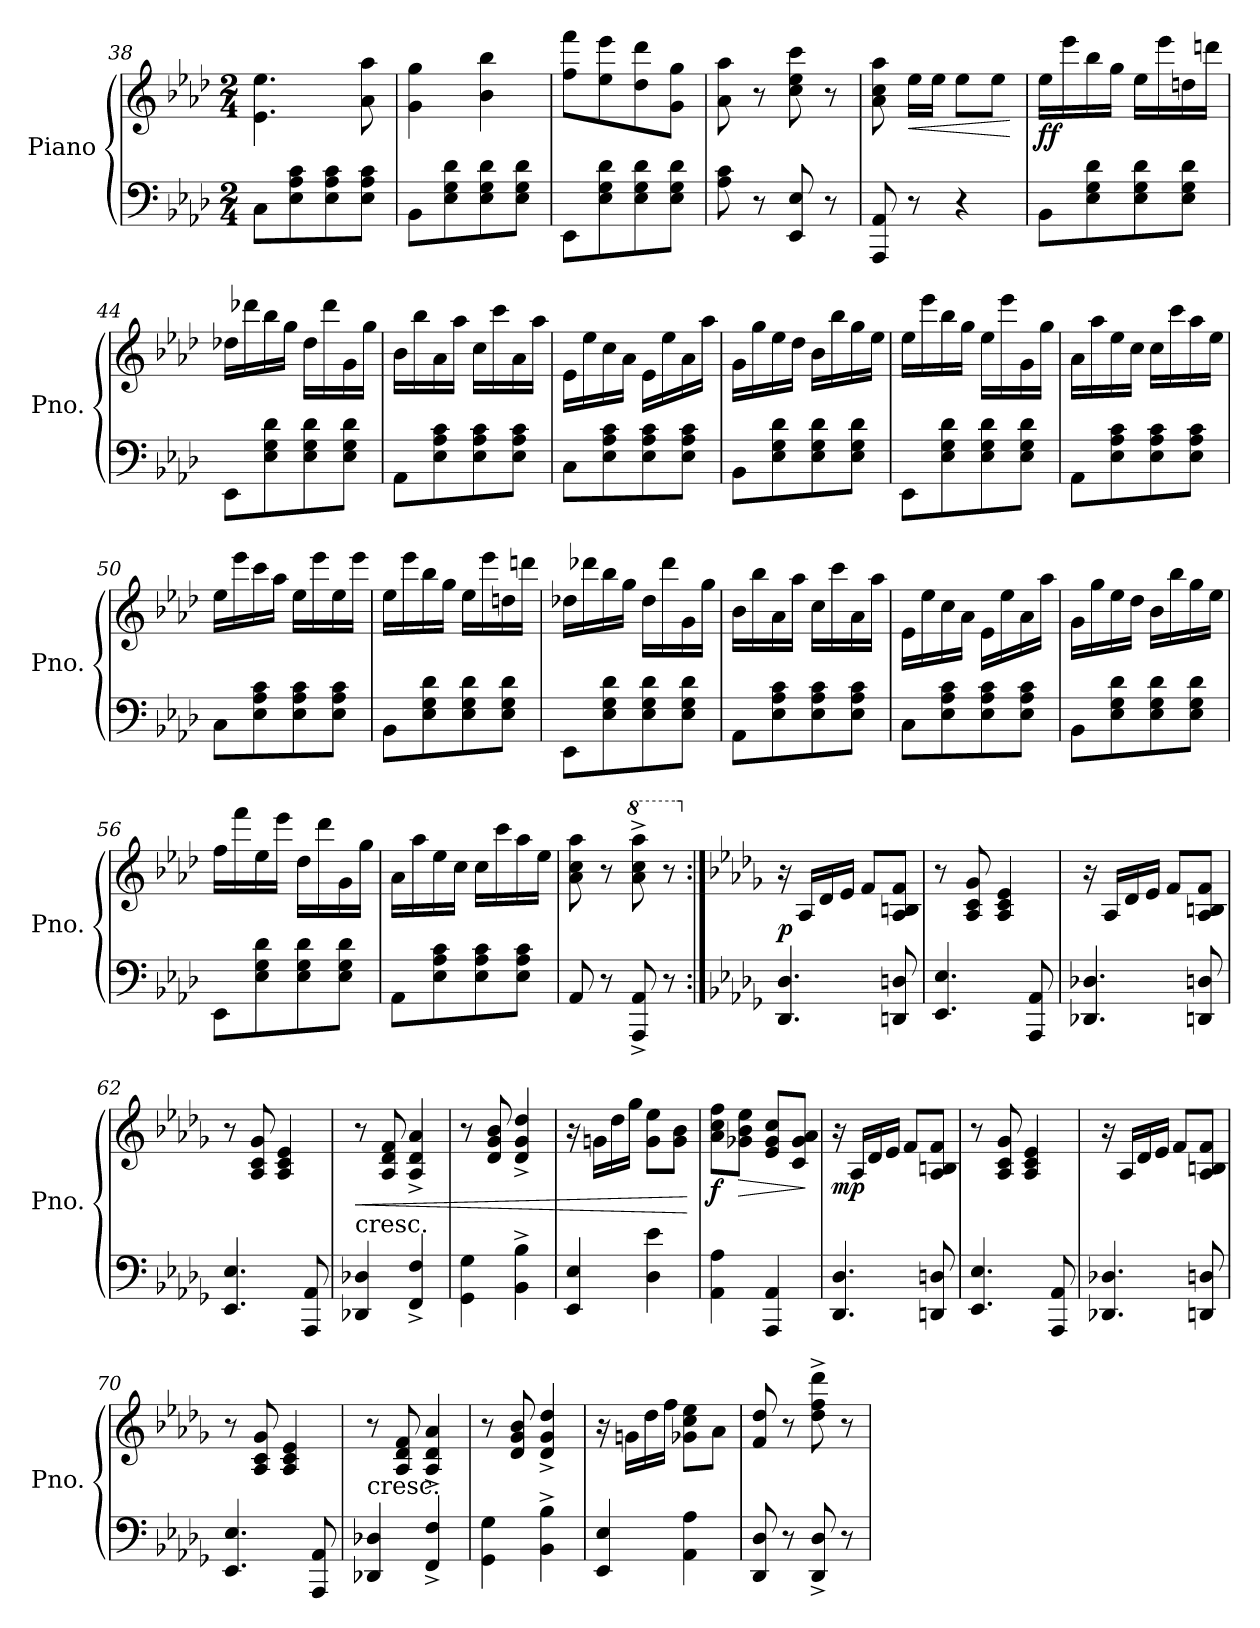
**kern	**kern	**dynam
*part1	*part1	*part1
*staff2	*staff1	*staff1/2
*I"Piano	*	*
*I'Pno.	*	*
*clefF4	*clefG2	*
*k[b-e-a-d-]	*k[b-e-a-d-]	*
*M2/4	*M2/4	*
=38	=38	=38
8C\L	4.e-\ 4.ee-\	.
8E-\ 8A-\ 8c\	.	.
8E-\ 8A-\ 8c\	.	.
8E-\ 8A-\ 8c\J	8a-\ 8aa-\	.
=39	=39	=39
8BB-\L	4g\ 4gg\	.
8E-\ 8G\ 8d-\	.	.
8E-\ 8G\ 8d-\	4b-\ 4bb-\	.
8E-\ 8G\ 8d-\J	.	.
=40	=40	=40
8EE-\L	8ff\ 8fff\L	.
8E-\ 8G\ 8d-\	8ee-\ 8eee-\	.
8E-\ 8G\ 8d-\	8dd-\ 8ddd-\	.
8E-\ 8G\ 8d-\J	8g\ 8gg\J	.
!!LO:LB:g=z
=41	=41	=41
8A-\ 8c\	8a-\ 8aa-\	.
8r	8r	.
8EE-/ 8E-/	8cc\ 8ee-\ 8ccc\	.
8r	8r	.
=42	=42	=42
8AAA-/ 8AA-/	8a-\ 8cc\ 8aa-\	.
!	!	!LO:HP:b
8r	16ee-\LL	<
.	16ee-\JJ	.
4r	8ee-\L	.
.	8ee-\J	.
.	.	[
=43	=43	=43
!	!	!LO:DY:b
8BB-\L	16ee-\LL	ff
.	16eee-\	.
8E-\ 8G\ 8d-\	16bb-\	.
.	16gg\JJ	.
8E-\ 8G\ 8d-\	16ee-\LL	.
.	16eee-\	.
8E-\ 8G\ 8d-\J	16ddn\	.
.	16dddn\JJ	.
=44	=44	=44
8EE-\L	16dd-X\LL	.
.	16ddd-X\	.
8E-\ 8G\ 8d-\	16bb-\	.
.	16gg\JJ	.
8E-\ 8G\ 8d-\	16dd-\LL	.
.	16ddd-\	.
8E-\ 8G\ 8d-\J	16g\	.
.	16gg\JJ	.
=45	=45	=45
8AA-\L	16b-\LL	.
.	16bb-\	.
8E-\ 8A-\ 8c\	16a-\	.
.	16aa-\JJ	.
8E-\ 8A-\ 8c\	16cc\LL	.
.	16ccc\	.
8E-\ 8A-\ 8c\J	16a-\	.
.	16aa-\JJ	.
!!LO:LB:g=z
=46	=46	=46
8C\L	16e-\LL	.
.	16ee-\	.
8E-\ 8A-\ 8c\	16cc\	.
.	16a-\JJ	.
8E-\ 8A-\ 8c\	16e-\LL	.
.	16ee-\	.
8E-\ 8A-\ 8c\J	16a-\	.
.	16aa-\JJ	.
=47	=47	=47
8BB-\L	16g\LL	.
.	16gg\	.
8E-\ 8G\ 8d-\	16ee-\	.
.	16dd-\JJ	.
8E-\ 8G\ 8d-\	16b-\LL	.
.	16bb-\	.
8E-\ 8G\ 8d-\J	16gg\	.
.	16ee-\JJ	.
=48	=48	=48
8EE-\L	16ee-\LL	.
.	16eee-\	.
8E-\ 8G\ 8d-\	16bb-\	.
.	16gg\JJ	.
8E-\ 8G\ 8d-\	16ee-\LL	.
.	16eee-\	.
8E-\ 8G\ 8d-\J	16g\	.
.	16gg\JJ	.
=49	=49	=49
8AA-\L	16a-\LL	.
.	16aa-\	.
8E-\ 8A-\ 8c\	16ee-\	.
.	16cc\JJ	.
8E-\ 8A-\ 8c\	16cc\LL	.
.	16ccc\	.
8E-\ 8A-\ 8c\J	16aa-\	.
.	16ee-\JJ	.
!!LO:LB:g=z
=50	=50	=50
8C\L	16ee-\LL	.
.	16eee-\	.
8E-\ 8A-\ 8c\	16ccc\	.
.	16aa-\JJ	.
8E-\ 8A-\ 8c\	16ee-\LL	.
.	16eee-\	.
8E-\ 8A-\ 8c\J	16ee-\	.
.	16eee-\JJ	.
=51	=51	=51
8BB-\L	16ee-\LL	.
.	16eee-\	.
8E-\ 8G\ 8d-\	16bb-\	.
.	16gg\JJ	.
8E-\ 8G\ 8d-\	16ee-\LL	.
.	16eee-\	.
8E-\ 8G\ 8d-\J	16ddn\	.
.	16dddn\JJ	.
=52	=52	=52
8EE-\L	16dd-X\LL	.
.	16ddd-X\	.
8E-\ 8G\ 8d-\	16bb-\	.
.	16gg\JJ	.
8E-\ 8G\ 8d-\	16dd-\LL	.
.	16ddd-\	.
8E-\ 8G\ 8d-\J	16g\	.
.	16gg\JJ	.
=53	=53	=53
8AA-\L	16b-\LL	.
.	16bb-\	.
8E-\ 8A-\ 8c\	16a-\	.
.	16aa-\JJ	.
8E-\ 8A-\ 8c\	16cc\LL	.
.	16ccc\	.
8E-\ 8A-\ 8c\J	16a-\	.
.	16aa-\JJ	.
!!LO:PB:g=z
=54	=54	=54
8C\L	16e-\LL	.
.	16ee-\	.
8E-\ 8A-\ 8c\	16cc\	.
.	16a-\JJ	.
8E-\ 8A-\ 8c\	16e-\LL	.
.	16ee-\	.
8E-\ 8A-\ 8c\J	16a-\	.
.	16aa-\JJ	.
=55	=55	=55
8BB-\L	16g\LL	.
.	16gg\	.
8E-\ 8G\ 8d-\	16ee-\	.
.	16dd-\JJ	.
8E-\ 8G\ 8d-\	16b-\LL	.
.	16bb-\	.
8E-\ 8G\ 8d-\J	16gg\	.
.	16ee-\JJ	.
=56	=56	=56
8EE-\L	16ff\LL	.
.	16fff\	.
8E-\ 8G\ 8d-\	16ee-\	.
.	16eee-\JJ	.
8E-\ 8G\ 8d-\	16dd-\LL	.
.	16ddd-\	.
8E-\ 8G\ 8d-\J	16g\	.
.	16gg\JJ	.
=57	=57	=57
8AA-\L	16a-\LL	.
.	16aa-\	.
8E-\ 8A-\ 8c\	16ee-\	.
.	16cc\JJ	.
8E-\ 8A-\ 8c\	16cc\LL	.
.	16ccc\	.
8E-\ 8A-\ 8c\J	16aa-\	.
.	16ee-\JJ	.
=58	=58	=58
8AA-/	8a-\ 8cc\ 8aa-\	.
8r	8r	.
*	*8va	*
8AAA-/^ 8AA-/^	8aa-\^ 8ccc\^ 8aaa-\^	.
8r	8r	.
!!LO:LB:g=z
=59:|!	=59:|!	=59:|!
*k[b-e-a-d-g-]	*k[b-e-a-d-g-]	*
*	*X8va	*
!	!	!LO:DY:b
4.DD-/ 4.D-/	16r	p
.	16A-/LL	.
.	16d-/	.
.	16e-/JJ	.
.	8f/L	.
8DDn/ 8Dn/	8A-/ 8Bn/ 8f/J	.
=60	=60	=60
4.EE-/ 4.E-/	8r	.
.	8A-/ 8c/ 8g-/	.
.	4A-/ 4c/ 4e-/	.
8AAA-/ 8AA-/	.	.
=61	=61	=61
4.DD-X/ 4.D-X/	16r	.
.	16A-/LL	.
.	16d-/	.
.	16e-/JJ	.
.	8f/L	.
8DDn/ 8Dn/	8A-/ 8Bn/ 8f/J	.
=62	=62	=62
4.EE-/ 4.E-/	8r	.
.	8A-/ 8c/ 8g-/	.
.	4A-/ 4c/ 4e-/	.
8AAA-/ 8AA-/	.	.
=63	=63	=63
!	!LO:TX:b:t=cresc.	!
!	!	!LO:HP:b
4DD-X/ 4D-X/	8r	<
.	8A-/ 8d-/ 8f/	.
4FF/^ 4F/^	4A-/^ 4d-/^ 4a-/^	.
=64	=64	=64
4GG-\ 4G-\	8r	.
.	8d-/ 8g-/ 8b-/	.
4BB-\^ 4B-\^	4d-/^ 4g-/^ 4dd-/^	.
!!LO:LB:g=z
=65	=65	=65
4EE-/ 4E-/	16r	.
.	16gn\LL	.
.	16dd-\	.
.	16gg-\JJ	.
4D-\ 4e-\	8g\ 8ee-\L	.
.	8g\ 8b-\J	.
.	.	[
=66	=66	=66
!	!	!LO:DY:b
4AA-\ 4A-\	8a-\ 8cc\ 8ff\L	f
!	!	!LO:HP:b
.	8g-X\ 8b-\ 8ee-\J	>
4AAA-/ 4AA-/	8e-/ 8g-/ 8cc/L	.
.	8c/ 8g-/ 8a-/J	.
.	.	]
=67	=67	=67
!	!	!LO:DY:b
4.DD-/ 4.D-/	16r	mp
.	16A-/LL	.
.	16d-/	.
.	16e-/JJ	.
.	8f/L	.
8DDn/ 8Dn/	8A-/ 8Bn/ 8f/J	.
=68	=68	=68
4.EE-/ 4.E-/	8r	.
.	8A-/ 8c/ 8g-/	.
.	4A-/ 4c/ 4e-/	.
8AAA-/ 8AA-/	.	.
=69	=69	=69
4.DD-X/ 4.D-X/	16r	.
.	16A-/LL	.
.	16d-/	.
.	16e-/JJ	.
.	8f/L	.
8DDn/ 8Dn/	8A-/ 8Bn/ 8f/J	.
!!LO:LB:g=z
=70	=70	=70
4.EE-/ 4.E-/	8r	.
.	8A-/ 8c/ 8g-/	.
.	4A-/ 4c/ 4e-/	.
8AAA-/ 8AA-/	.	.
=71	=71	=71
!	!LO:TX:b:t=cresc.	!
4DD-X/ 4D-X/	8r	.
.	8A-/ 8d-/ 8f/	.
4FF/^ 4F/^	4A-/^ 4d-/^ 4a-/^	.
=72	=72	=72
4GG-\ 4G-\	8r	.
.	8d-/ 8g-/ 8b-/	.
4BB-\^ 4B-\^	4d-/^ 4g-/^ 4dd-/^	.
=73	=73	=73
4EE-/ 4E-/	16r	.
.	16gn\LL	.
.	16dd-\	.
.	16ff\JJ	.
4AA-\ 4A-\	8g-X\ 8cc\ 8ee-\L	.
.	8a-\J	.
=74	=74	=74
8DD-/ 8D-/	8f/ 8dd-/	.
8r	8r	.
8DD-/^ 8D-/^	8dd-\^ 8ff\^ 8ddd-\^	.
8r	8r	.
=	=	=
*-	*-	*-
